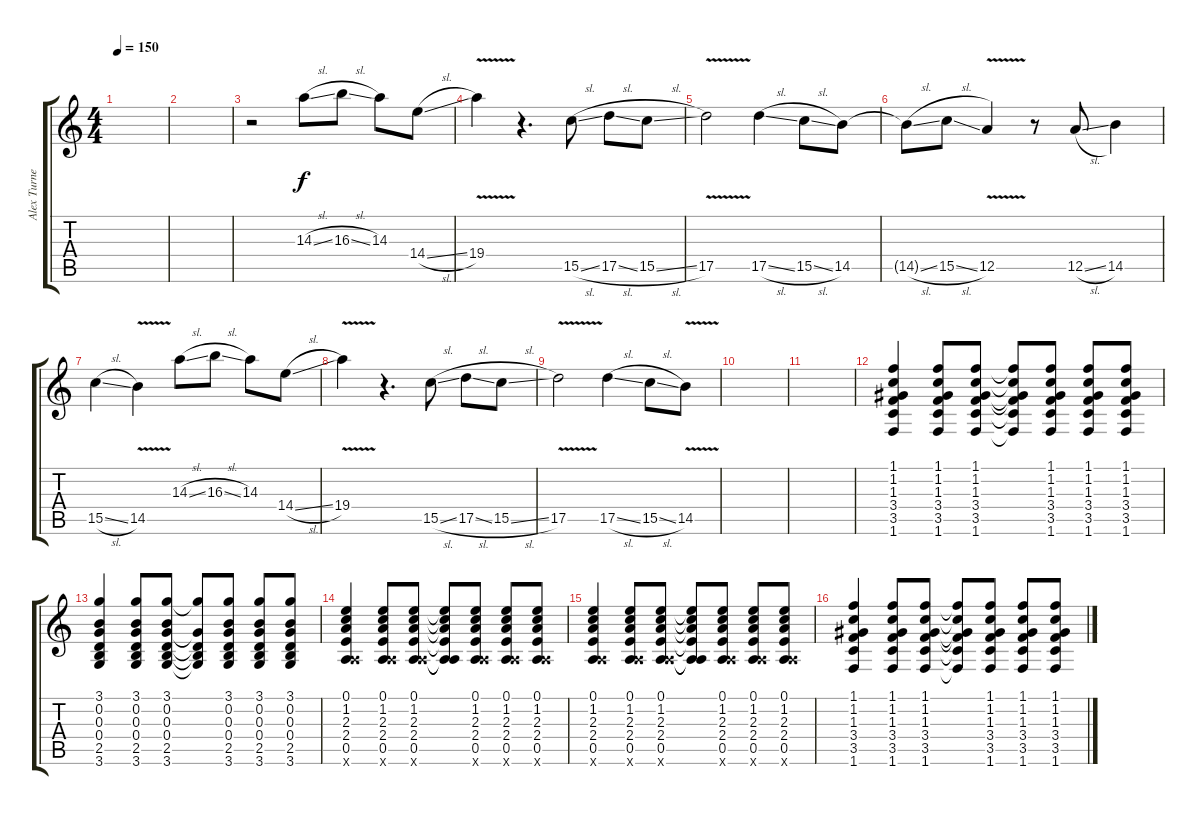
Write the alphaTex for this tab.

\track ("Alex Turner" "Alex Turne") {instrument electricguitarclean}
\staff {score tabs}
\tuning (E4 B3 G3 D3 A2 E2) {hide}
\ts (4 4)
\tempo 150
\clef g2
\ks c
|
|
r.2 14.3{sl}.8{volume 11 instrument distortionguitar} 16.3{sl}.8 14.3.8 14.4{sl}.8 |
19.4{v}.4 r.4{d} 15.5{sl}.8 17.5{sl}.8 15.5{sl}.8 |
17.5{v}.2 17.5{sl}.4 15.5{sl}.8 14.5.8 |
14.5{sl t}.8 15.5{sl}.8 12.5{v}.4 r.8 12.5{sl}.8 14.5.4 |
15.5{sl}.4 14.5{v}.4 14.3{sl}.8 16.3{sl}.8 14.3.8 14.4{sl}.8 |
19.4{v}.4 r.4{d} 15.5{sl}.8 17.5{sl}.8 15.5{sl}.8 |
17.5{v}.2 17.5{sl}.4 15.5{sl}.8 14.5{v}.8 |
|
|
(1.1 1.2 1.3 3.4 3.5 1.6).4{volume 7 instrument electricguitarclean} (1.1 1.2 1.3 3.4 3.5 1.6).8 (1.1 1.2 1.3 3.4 3.5 1.6).8 (1.1{t} 1.2{t} 1.3{t} 3.4{t} 3.5{t} 1.6{t}).8 (1.1 1.2 1.3 3.4 3.5 1.6).8 (1.1 1.2 1.3 3.4 3.5 1.6).8 (1.1 1.2 1.3 3.4 3.5 1.6).8 |
(3.1 0.2 0.3 0.4 2.5 3.6).4 (3.1 0.2 0.3 0.4 2.5 3.6).8 (3.1 0.2 0.3 0.4 2.5 3.6).8 (3.1{t} 0.3{t} 0.4{t} 2.5{t} 3.6{t}).8 (3.1 0.2 0.3 0.4 2.5 3.6).8 (3.1 0.2 0.3 0.4 2.5 3.6).8 (3.1 0.2 0.3 0.4 2.5 3.6).8 |
(0.1 1.2 2.3 2.4 0.5 5.6{x}).4 (0.1 1.2 2.3 2.4 0.5 5.6{x}).8 (0.1 1.2 2.3 2.4 0.5 5.6{x}).8 (0.1{t} 1.2{t} 2.3{t} 2.4{t} 0.5{t} 5.6{t}).8 (0.1 1.2 2.3 2.4 0.5 5.6{x}).8 (0.1 1.2 2.3 2.4 0.5 5.6{x}).8 (0.1 1.2 2.3 2.4 0.5 5.6{x}).8 |
(0.1 1.2 2.3 2.4 0.5 5.6{x}).4 (0.1 1.2 2.3 2.4 0.5 5.6{x}).8 (0.1 1.2 2.3 2.4 0.5 5.6{x}).8 (0.1{t} 1.2{t} 2.3{t} 2.4{t} 0.5{t} 5.6{t}).8 (0.1 1.2 2.3 2.4 0.5 5.6{x}).8 (0.1 1.2 2.3 2.4 0.5 5.6{x}).8 (0.1 1.2 2.3 2.4 0.5 5.6{x}).8 |
(1.1 1.2 1.3 3.4 3.5 1.6).4 (1.1 1.2 1.3 3.4 3.5 1.6).8 (1.1 1.2 1.3 3.4 3.5 1.6).8 (1.1{t} 1.2{t} 1.3{t} 3.4{t} 3.5{t} 1.6{t}).8 (1.1 1.2 1.3 3.4 3.5 1.6).8 (1.1 1.2 1.3 3.4 3.5 1.6).8 (1.1 1.2 1.3 3.4 3.5 1.6).8
